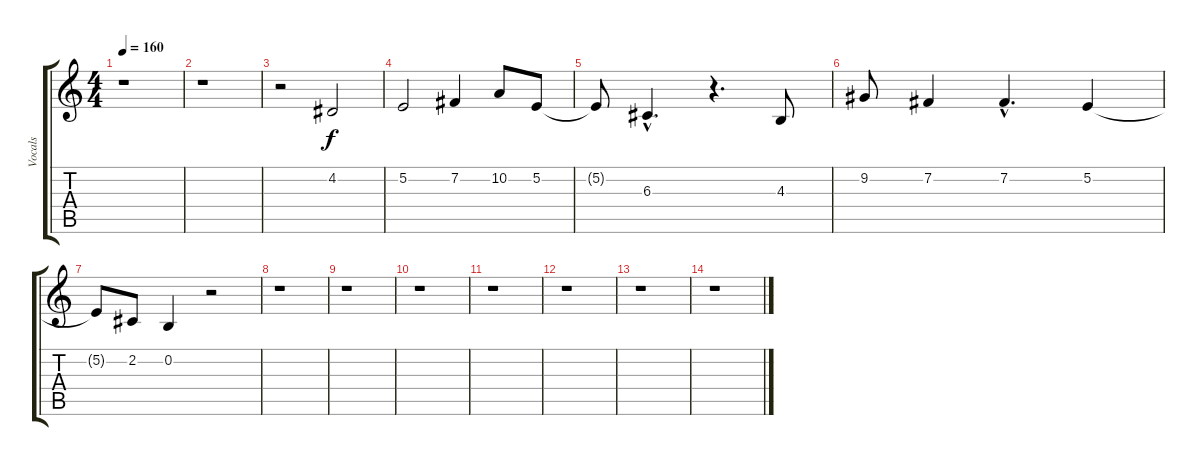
\track ("Vocals" "Vocals") {instrument lead1square}
\staff {score tabs}
\tuning (E4 B3 G3 D3 A2 E2) {hide}
\ts (4 4)
\tempo 160
\clef g2
\ks c
r.1{dy f} |
r.1 |
r.2 4.2.2 |
5.2.2 7.2.4 10.2.8 5.2.8 |
5.2{t}.8 6.3{hac}.4{d} r.4{d} 4.3.8 |
9.2.8 7.2.4 7.2{hac}.4{d} 5.2.4 |
5.2{t}.8 2.2.8 0.2.4 r.2 |
r.1 |
r.1 |
r.1 |
r.1 |
r.1 |
r.1 |
r.1
